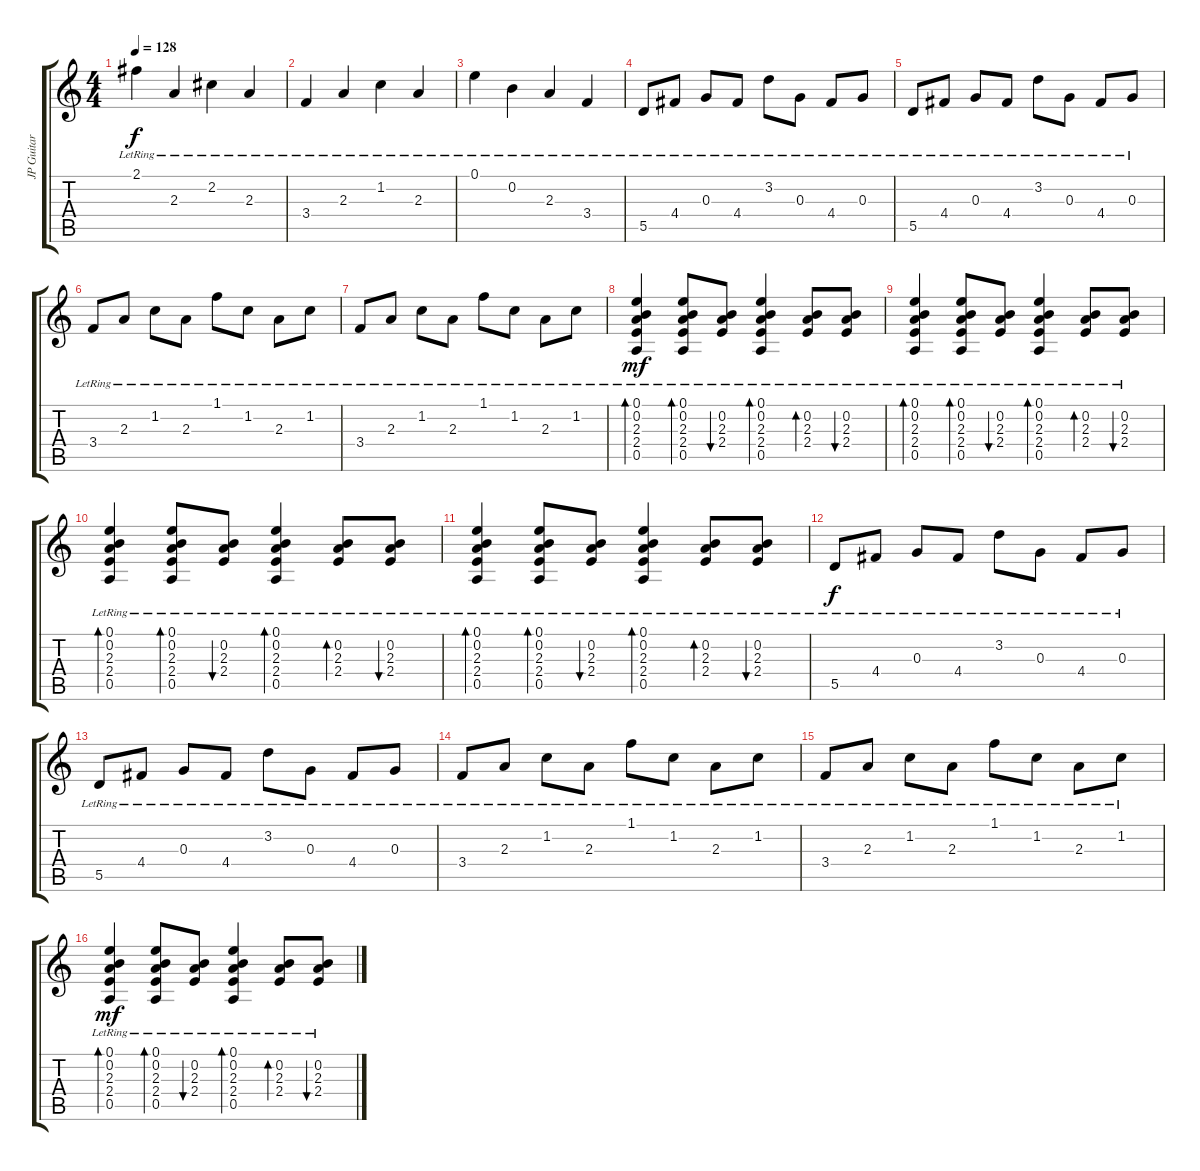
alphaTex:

\track ("JP Guitar 1" "JP Guitar ") {instrument distortionguitar}
\staff {score tabs}
\tuning (E4 B3 G3 D3 A2 E2) {hide}
\ts (4 4)
\tempo 128
\clef g2
\ks c
2.1{lr}.4{dy f} 2.3{lr}.4 2.2{lr}.4 2.3{lr}.4 |
3.4{lr}.4 2.3{lr}.4 1.2{lr}.4 2.3{lr}.4 |
0.1{lr}.4 0.2{lr}.4 2.3{lr}.4 3.4{lr}.4 |
5.5{lr}.8 4.4{lr}.8 0.3{lr}.8 4.4{lr}.8 3.2{lr}.8 0.3{lr}.8 4.4{lr}.8 0.3{lr}.8 |
5.5{lr}.8 4.4{lr}.8 0.3{lr}.8 4.4{lr}.8 3.2{lr}.8 0.3{lr}.8 4.4{lr}.8 0.3{lr}.8 |
3.4{lr}.8 2.3{lr}.8 1.2{lr}.8 2.3{lr}.8 1.1{lr}.8 1.2{lr}.8 2.3{lr}.8 1.2{lr}.8 |
3.4{lr}.8 2.3{lr}.8 1.2{lr}.8 2.3{lr}.8 1.1{lr}.8 1.2{lr}.8 2.3{lr}.8 1.2{lr}.8 |
(0.1{lr} 0.2{lr} 2.3{lr} 2.4{lr} 0.5{lr}).4{bd 30 dy mf instrument acousticguitarsteel} (0.1{lr} 0.2{lr} 2.3 2.4{lr} 0.5{lr}).8{bd 30} (0.2{lr} 2.3 2.4{lr}).8{bu 30} (0.1{lr} 0.2{lr} 2.3 2.4{lr} 0.5{lr}).4{bd 30} (0.2{lr} 2.3 2.4{lr}).8{bd 30} (0.2{lr} 2.3{lr} 2.4).8{bu 30} |
(0.1{lr} 0.2{lr} 2.3{lr} 2.4{lr} 0.5{lr}).4{bd 30} (0.1{lr} 0.2{lr} 2.3 2.4{lr} 0.5{lr}).8{bd 30} (0.2{lr} 2.3 2.4{lr}).8{bu 30} (0.1{lr} 0.2{lr} 2.3 2.4{lr} 0.5{lr}).4{bd 30} (0.2{lr} 2.3 2.4{lr}).8{bd 120} (0.2{lr} 2.3{lr} 2.4).8{bu 120} |
(0.1{lr} 0.2{lr} 2.3{lr} 2.4{lr} 0.5{lr}).4{bd 30} (0.1{lr} 0.2{lr} 2.3 2.4{lr} 0.5{lr}).8{bd 30} (0.2{lr} 2.3 2.4{lr}).8{bu 30} (0.1{lr} 0.2{lr} 2.3 2.4{lr} 0.5{lr}).4{bd 30} (0.2{lr} 2.3 2.4{lr}).8{bd 120} (0.2{lr} 2.3{lr} 2.4).8{bu 120} |
(0.1{lr} 0.2{lr} 2.3{lr} 2.4{lr} 0.5{lr}).4{bd 30} (0.1{lr} 0.2{lr} 2.3 2.4{lr} 0.5{lr}).8{bd 30} (0.2{lr} 2.3 2.4{lr}).8{bu 30} (0.1{lr} 0.2{lr} 2.3 2.4{lr} 0.5{lr}).4{bd 30} (0.2{lr} 2.3 2.4{lr}).8{bd 120} (0.2{lr} 2.3{lr} 2.4).8{bu 120} |
5.5{lr}.8{dy f instrument electricguitarclean} 4.4{lr}.8 0.3{lr}.8 4.4{lr}.8 3.2{lr}.8 0.3{lr}.8 4.4{lr}.8 0.3{lr}.8 |
5.5{lr}.8 4.4{lr}.8 0.3{lr}.8 4.4{lr}.8 3.2{lr}.8 0.3{lr}.8 4.4{lr}.8 0.3{lr}.8 |
3.4{lr}.8 2.3{lr}.8 1.2{lr}.8 2.3{lr}.8 1.1{lr}.8 1.2{lr}.8 2.3{lr}.8 1.2{lr}.8 |
3.4{lr}.8 2.3{lr}.8 1.2{lr}.8 2.3{lr}.8 1.1{lr}.8 1.2{lr}.8 2.3{lr}.8 1.2{lr}.8 |
(0.1{lr} 0.2{lr} 2.3{lr} 2.4{lr} 0.5{lr}).4{bd 30 dy mf instrument acousticguitarsteel} (0.1{lr} 0.2{lr} 2.3 2.4{lr} 0.5{lr}).8{bd 30} (0.2{lr} 2.3 2.4{lr}).8{bu 30} (0.1{lr} 0.2{lr} 2.3 2.4{lr} 0.5{lr}).4{bd 30} (0.2{lr} 2.3 2.4{lr}).8{bd 30} (0.2{lr} 2.3{lr} 2.4).8{bu 30}
